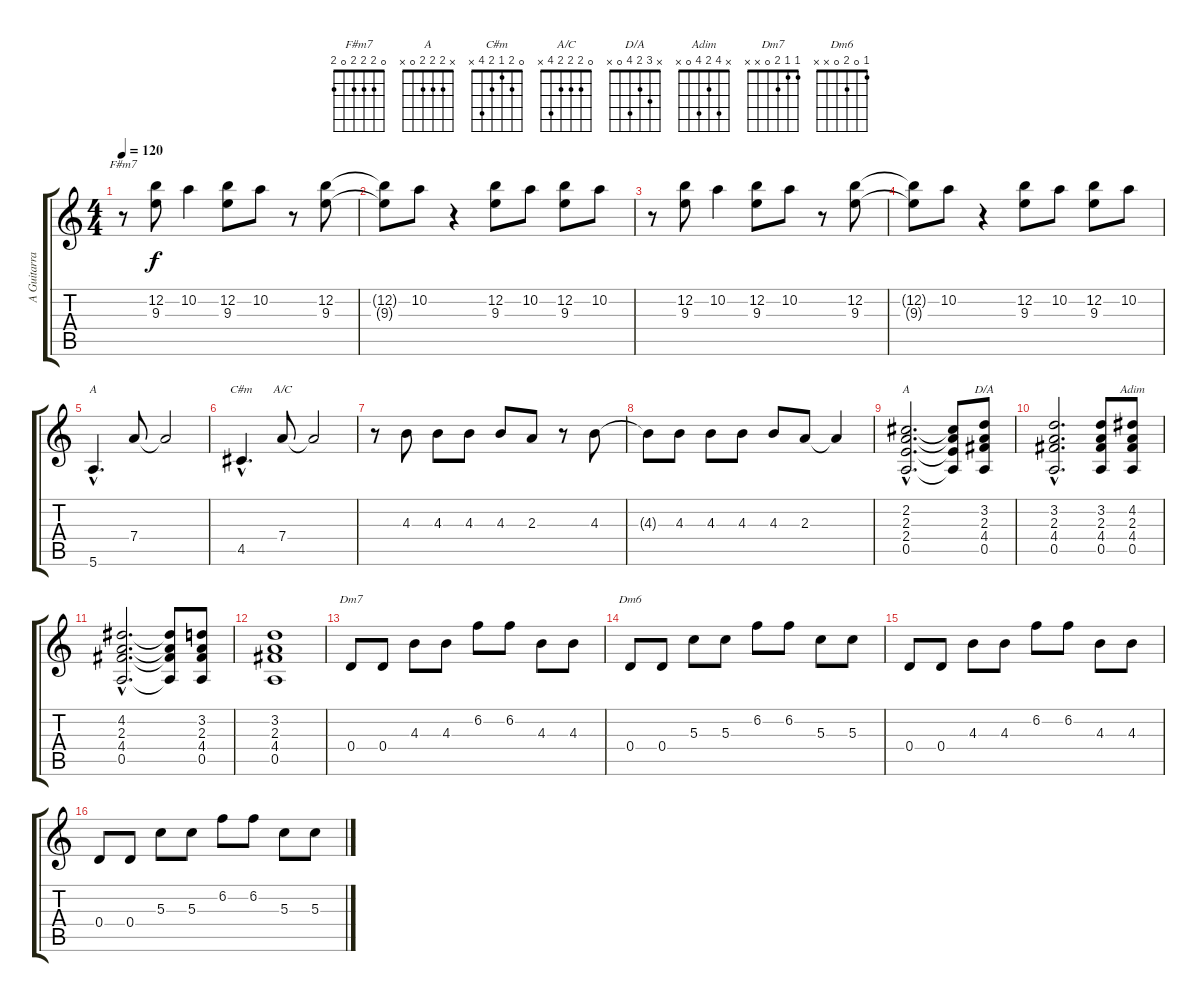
\track ("A Guitarra Visionária de Andy Summers - " "A Guitarra") {instrument overdrivenguitar}
\staff {score tabs}
\tuning (E4 B3 G3 D3 A2 E2) {hide}
\chord ("F#m7" 0 2 2 2 0 2)
\chord ("A" 0 2 2 2 0 x)
\chord ("C#m" 0 2 1 2 4 x)
\chord ("A/C" 0 2 2 2 4 x)
\chord ("A" x 2 2 2 0 x)
\chord ("D/A" x 3 2 4 0 x)
\chord ("Adim" x 4 2 4 0 x)
\chord ("Dm7" 1 1 2 0 x x)
\chord ("Dm6" 1 0 2 0 x x)
\ts (4 4)
\tempo 120
\clef g2
\ks c
r.8{ch "F#m7" dy f instrument overdrivenguitar} (12.2 9.3).8 10.2.4 (12.2 9.3).8 10.2.8 r.8 (12.2 9.3).8 |
(12.2{t} 9.3{t}).8 10.2.8 r.4 (12.2 9.3).8 10.2.8 (12.2 9.3).8 10.2.8 |
r.8 (12.2 9.3).8 10.2.4 (12.2 9.3).8 10.2.8 r.8 (12.2 9.3).8 |
(12.2{t} 9.3{t}).8 10.2.8 r.4 (12.2 9.3).8 10.2.8 (12.2 9.3).8 10.2.8 |
5.6{hac}.4{d ch "A"} 7.4.8 7.4{t}.2 |
4.5{hac}.4{d ch "C#m"} 7.4.8{ch "A/C"} 7.4{t}.2 |
r.8 4.3.8 4.3.8 4.3.8 4.3.8 2.3.8 r.8 4.3.8 |
4.3{t}.8 4.3.8 4.3.8 4.3.8 4.3.8 2.3.8 2.3{t}.4 |
(2.2{hac} 2.3{hac} 2.4{hac} 0.5{hac}).2{d ch "A"} (2.2{t} 2.3{t} 2.4{t} 0.5{t}).8 (3.2 2.3 4.4 0.5).8{ch "D/A"} |
(3.2{hac} 2.3{hac} 4.4{hac} 0.5{hac}).2{d} (3.2 2.3 4.4 0.5).8 (4.2 2.3 4.4 0.5).8{ch "Adim"} |
(4.2{hac} 2.3{hac} 4.4{hac} 0.5{hac}).2{d} (4.2{t} 2.3{t} 4.4{t} 0.5{t}).8 (3.2 2.3 4.4 0.5).8 |
(3.2 2.3 4.4 0.5).1 |
0.4.8{ch "Dm7"} 0.4.8 4.3.8 4.3.8 6.2.8 6.2.8 4.3.8 4.3.8 |
0.4.8{ch "Dm6"} 0.4.8 5.3.8 5.3.8 6.2.8 6.2.8 5.3.8 5.3.8 |
0.4.8 0.4.8 4.3.8 4.3.8 6.2.8 6.2.8 4.3.8 4.3.8 |
0.4.8 0.4.8 5.3.8 5.3.8 6.2.8 6.2.8 5.3.8 5.3.8
